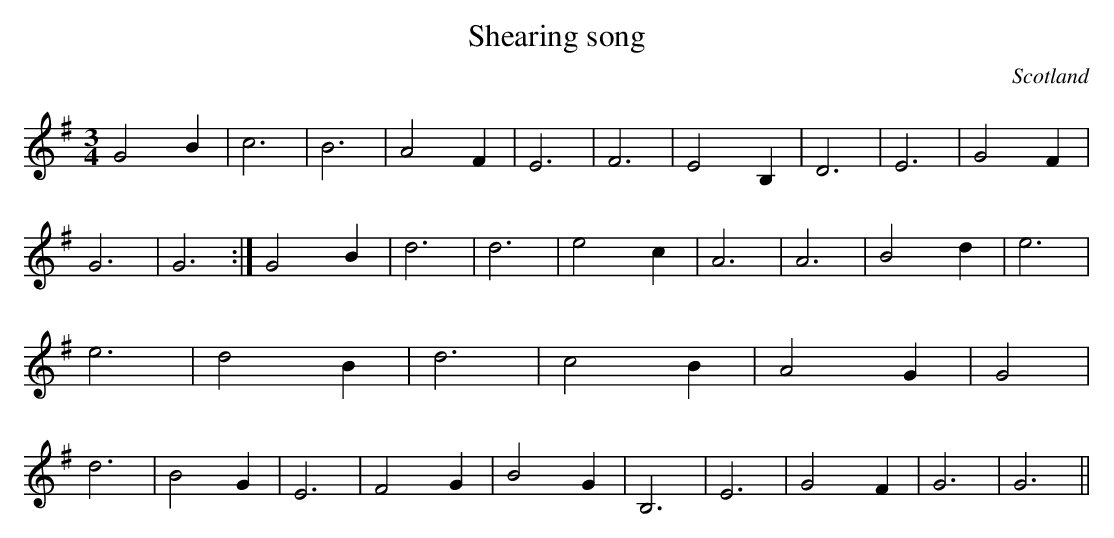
X:1
T:Shearing song
O:Scotland
M:3/4
L:1/4
K:G
G2B|c3|B3|A2F |E3|F3|E2B,|D3 |E3|G2F|G3|G3 :|\
G2B|d3|d3|e2c |\
A3|A3|B2d|e3 |\
e3|d2B|d3|c2B |A2G|G2|d3|B2G |\
E3|F2G|B2G|B,3 |E3|G2F|G3|G3||
